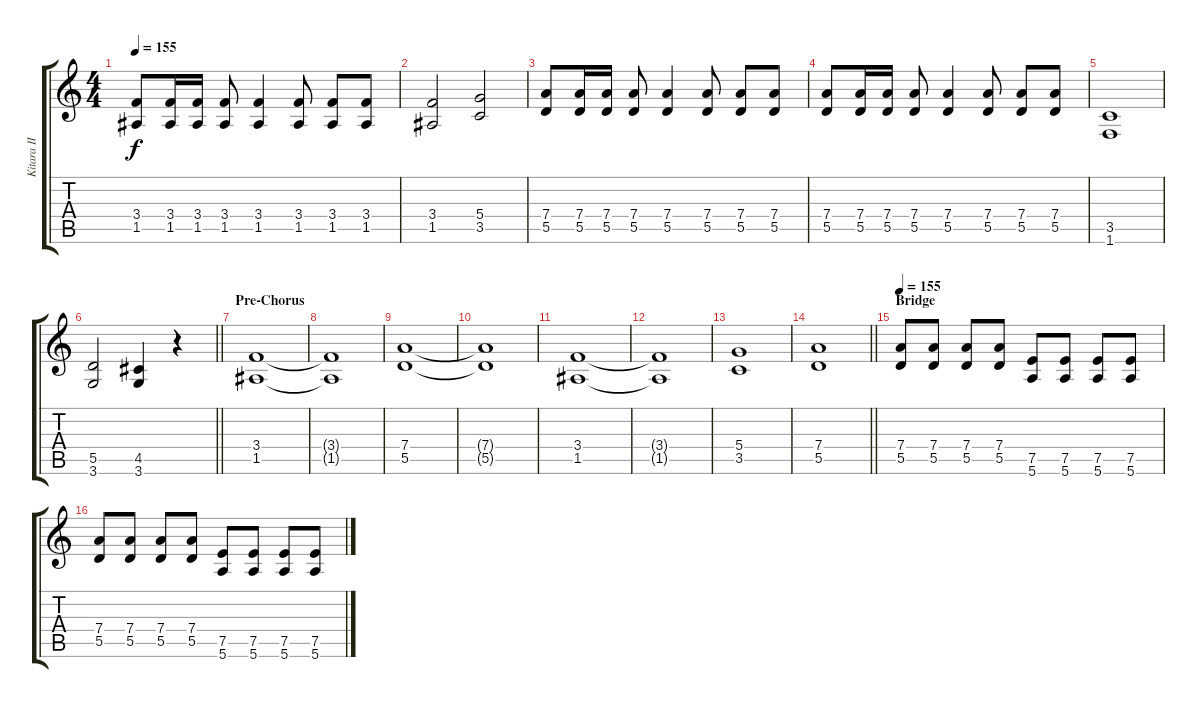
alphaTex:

\track ("Kitara II" "Kitara II") {instrument distortionguitar}
\staff {score tabs}
\tuning (E4 B3 G3 D3 A2 E2) {hide}
\ts (4 4)
\tempo 155
\clef g2
\ks c
(3.4 1.5).8{dy f} (3.4 1.5).16 (3.4 1.5).16 (3.4 1.5).8 (3.4 1.5).4 (3.4 1.5).8 (3.4 1.5).8 (3.4 1.5).8 |
(3.4 1.5).2 (5.4 3.5).2 |
(7.4 5.5).8 (7.4 5.5).16 (7.4 5.5).16 (7.4 5.5).8 (7.4 5.5).4 (7.4 5.5).8 (7.4 5.5).8 (7.4 5.5).8 |
(7.4 5.5).8 (7.4 5.5).16 (7.4 5.5).16 (7.4 5.5).8 (7.4 5.5).4 (7.4 5.5).8 (7.4 5.5).8 (7.4 5.5).8 |
(3.5 1.6).1 |
\barLineRight lightlight
(5.5 3.6).2 (4.5 3.6).4 r.4 |
\section ("" "Pre-Chorus")
(3.4 1.5).1 |
(3.4{t} 1.5{t}).1 |
(7.4 5.5).1 |
(7.4{t} 5.5{t}).1 |
(3.4 1.5).1 |
(3.4{t} 1.5{t}).1 |
(5.4 3.5).1 |
\barLineRight lightlight
(7.4 5.5).1 |
\section ("" "Bridge")
\tempo 155
(7.4 5.5).8 (7.4 5.5).8 (7.4 5.5).8 (7.4 5.5).8 (7.5 5.6).8 (7.5 5.6).8 (7.5 5.6).8 (7.5 5.6).8 |
(7.4 5.5).8 (7.4 5.5).8 (7.4 5.5).8 (7.4 5.5).8 (7.5 5.6).8 (7.5 5.6).8 (7.5 5.6).8 (7.5 5.6).8
